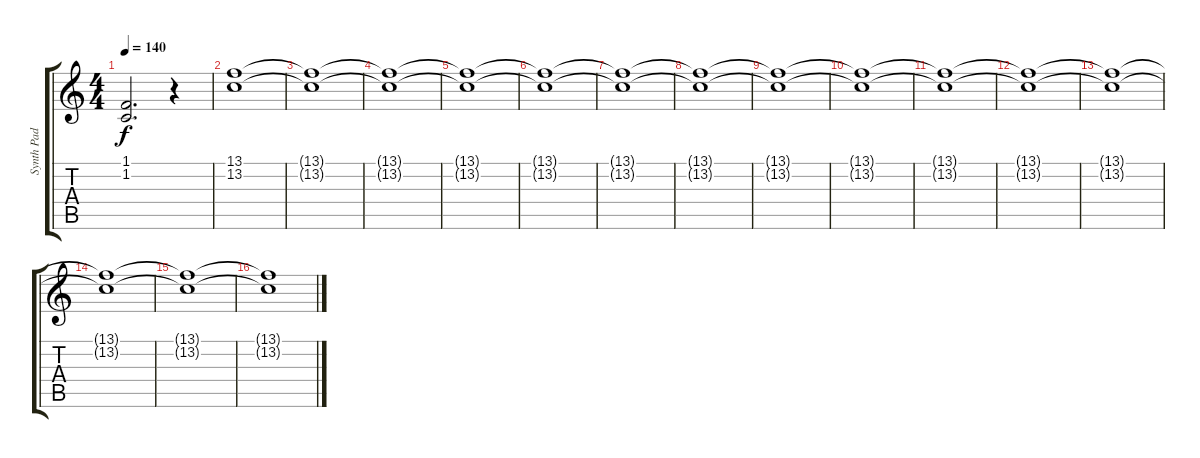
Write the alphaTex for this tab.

\track ("Synth Pad" "Synth Pad") {instrument pad2warm}
\staff {score tabs}
\tuning (E4 B3 G3 D3 A2 E2) {hide}
\ts (4 4)
\tempo 140
\clef g2
\ks c
(1.1{t} 1.2{t}).2{d dy f} r.4 |
(13.1 13.2).1 |
(13.1{t} 13.2{t}).1 |
(13.1{t} 13.2{t}).1 |
(13.1{t} 13.2{t}).1 |
(13.1{t} 13.2{t}).1 |
(13.1{t} 13.2{t}).1 |
(13.1{t} 13.2{t}).1 |
(13.1{t} 13.2{t}).1 |
(13.1{t} 13.2{t}).1 |
(13.1{t} 13.2{t}).1 |
(13.1{t} 13.2{t}).1 |
(13.1{t} 13.2{t}).1 |
(13.1{t} 13.2{t}).1 |
(13.1{t} 13.2{t}).1 |
(13.1{t} 13.2{t}).1
